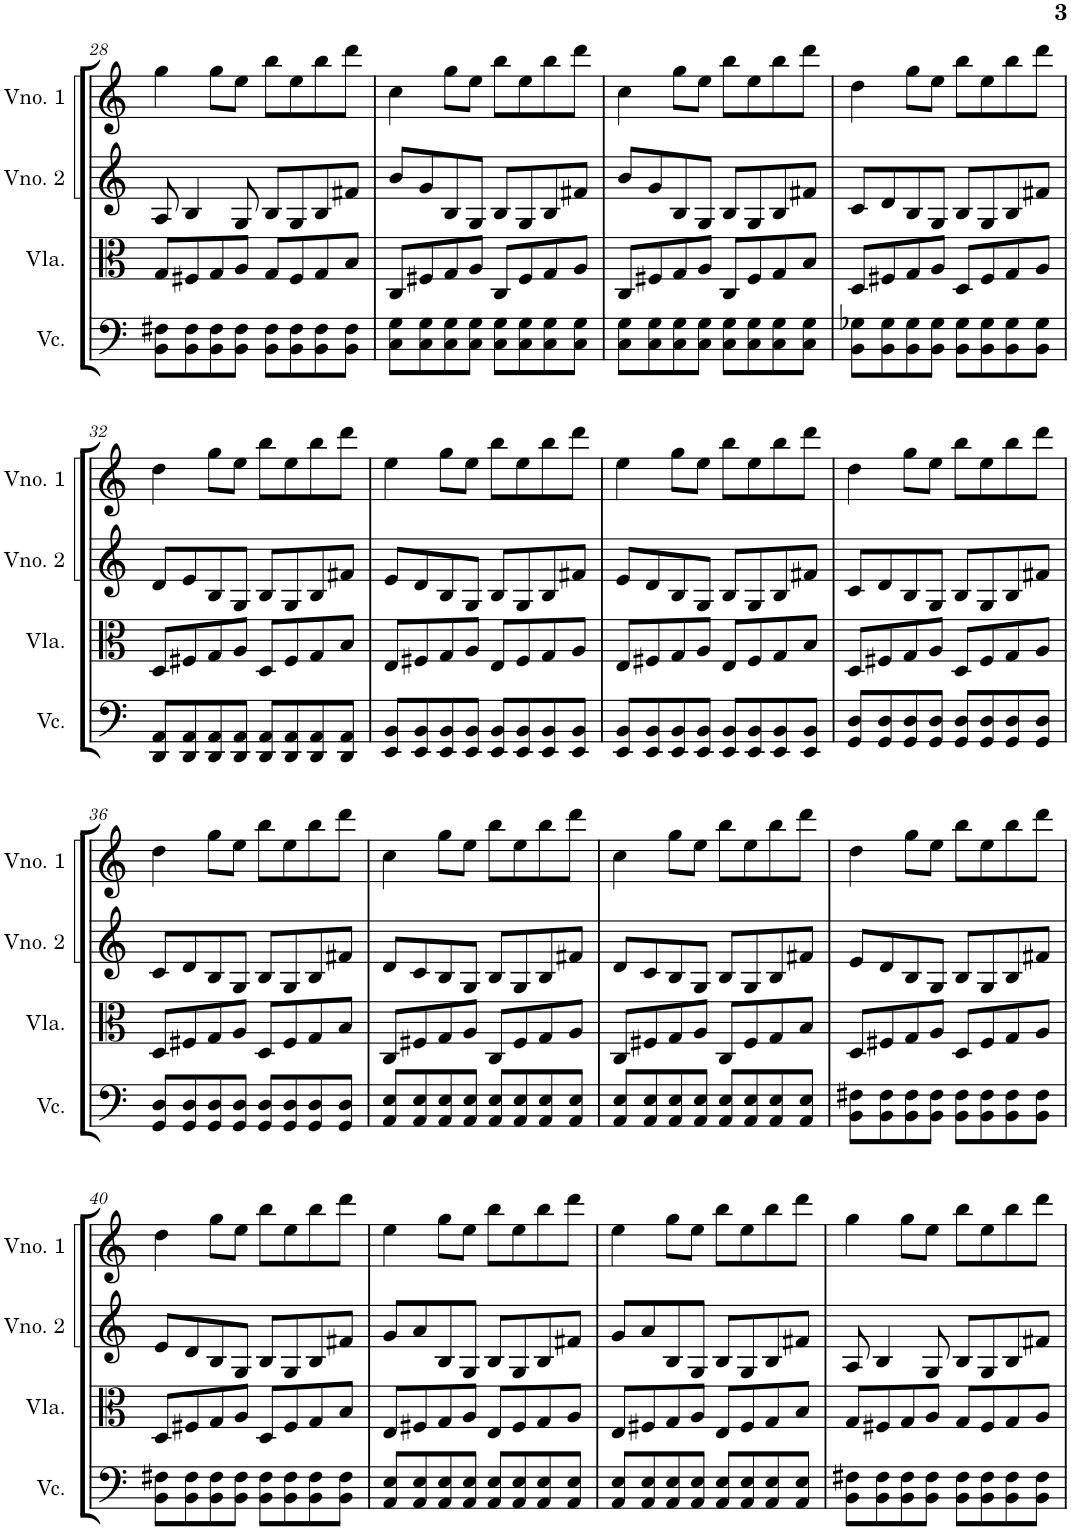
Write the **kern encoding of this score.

**kern	**kern	**kern	**kern
*part4	*part3	*part2	*part1
*staff4	*staff3	*staff2	*staff1
*I"Violoncelo	*I"Viola	*I"Violino 2	*I"Violino 1
*I'Vc.	*I'Vla.	*I'Vno. 2	*I'Vno. 1
!!LO:PB:g=z
*clefF4	*clefC3	*clefG2	*clefG2
*k[]	*k[]	*k[]	*k[]
*M4/4	*M4/4	*M4/4	*M4/4
=28	=28	=28	=28
8BB\ 8F#X\L	8G/L	8A/	4gg\
8BB\ 8F#\	8F#X/	4B/	.
8BB\ 8F#\	8G/	.	8gg\L
8BB\ 8F#\J	8A/J	8G/	8ee\J
8BB\ 8F#\L	8G/L	8B/L	8bb\L
8BB\ 8F#\	8F#/	8G/	8ee\
8BB\ 8F#\	8G/	8B/	8bb\
8BB\ 8F#\J	8B/J	8f#X/J	8ddd\J
=29	=29	=29	=29
8C\ 8G\L	8C/L	8b/L	4cc\
8C\ 8G\	8F#X/	8g/	.
8C\ 8G\	8G/	8B/	8gg\L
8C\ 8G\J	8A/J	8G/J	8ee\J
8C\ 8G\L	8C/L	8B/L	8bb\L
8C\ 8G\	8F#/	8G/	8ee\
8C\ 8G\	8G/	8B/	8bb\
8C\ 8G\J	8A/J	8f#X/J	8ddd\J
=30	=30	=30	=30
8C\ 8G\L	8C/L	8b/L	4cc\
8C\ 8G\	8F#X/	8g/	.
8C\ 8G\	8G/	8B/	8gg\L
8C\ 8G\J	8A/J	8G/J	8ee\J
8C\ 8G\L	8C/L	8B/L	8bb\L
8C\ 8G\	8F#/	8G/	8ee\
8C\ 8G\	8G/	8B/	8bb\
8C\ 8G\J	8B/J	8f#X/J	8ddd\J
=31	=31	=31	=31
8BB\ 8G-X\L	8D/L	8c/L	4dd\
8BB\ 8G-\	8F#X/	8d/	.
8BB\ 8G-\	8G/	8B/	8gg\L
8BB\ 8G-\J	8A/J	8G/J	8ee\J
8BB\ 8G-\L	8D/L	8B/L	8bb\L
8BB\ 8G-\	8F#/	8G/	8ee\
8BB\ 8G-\	8G/	8B/	8bb\
8BB\ 8G-\J	8A/J	8f#X/J	8ddd\J
!!LO:LB:g=z
=32	=32	=32	=32
8DD/ 8AA/L	8D/L	8d/L	4dd\
8DD/ 8AA/	8F#X/	8e/	.
8DD/ 8AA/	8G/	8B/	8gg\L
8DD/ 8AA/J	8A/J	8G/J	8ee\J
8DD/ 8AA/L	8D/L	8B/L	8bb\L
8DD/ 8AA/	8F#/	8G/	8ee\
8DD/ 8AA/	8G/	8B/	8bb\
8DD/ 8AA/J	8B/J	8f#X/J	8ddd\J
=33	=33	=33	=33
8EE/ 8BB/L	8E/L	8e/L	4ee\
8EE/ 8BB/	8F#X/	8d/	.
8EE/ 8BB/	8G/	8B/	8gg\L
8EE/ 8BB/J	8A/J	8G/J	8ee\J
8EE/ 8BB/L	8E/L	8B/L	8bb\L
8EE/ 8BB/	8F#/	8G/	8ee\
8EE/ 8BB/	8G/	8B/	8bb\
8EE/ 8BB/J	8A/J	8f#X/J	8ddd\J
=34	=34	=34	=34
8EE/ 8BB/L	8E/L	8e/L	4ee\
8EE/ 8BB/	8F#X/	8d/	.
8EE/ 8BB/	8G/	8B/	8gg\L
8EE/ 8BB/J	8A/J	8G/J	8ee\J
8EE/ 8BB/L	8E/L	8B/L	8bb\L
8EE/ 8BB/	8F#/	8G/	8ee\
8EE/ 8BB/	8G/	8B/	8bb\
8EE/ 8BB/J	8B/J	8f#X/J	8ddd\J
=35	=35	=35	=35
8GG/ 8D/L	8D/L	8c/L	4dd\
8GG/ 8D/	8F#X/	8d/	.
8GG/ 8D/	8G/	8B/	8gg\L
8GG/ 8D/J	8A/J	8G/J	8ee\J
8GG/ 8D/L	8D/L	8B/L	8bb\L
8GG/ 8D/	8F#/	8G/	8ee\
8GG/ 8D/	8G/	8B/	8bb\
8GG/ 8D/J	8A/J	8f#X/J	8ddd\J
!!LO:LB:g=z
=36	=36	=36	=36
8GG/ 8D/L	8D/L	8c/L	4dd\
8GG/ 8D/	8F#X/	8d/	.
8GG/ 8D/	8G/	8B/	8gg\L
8GG/ 8D/J	8A/J	8G/J	8ee\J
8GG/ 8D/L	8D/L	8B/L	8bb\L
8GG/ 8D/	8F#/	8G/	8ee\
8GG/ 8D/	8G/	8B/	8bb\
8GG/ 8D/J	8B/J	8f#X/J	8ddd\J
=37	=37	=37	=37
8AA/ 8E/L	8C/L	8d/L	4cc\
8AA/ 8E/	8F#X/	8c/	.
8AA/ 8E/	8G/	8B/	8gg\L
8AA/ 8E/J	8A/J	8G/J	8ee\J
8AA/ 8E/L	8C/L	8B/L	8bb\L
8AA/ 8E/	8F#/	8G/	8ee\
8AA/ 8E/	8G/	8B/	8bb\
8AA/ 8E/J	8A/J	8f#X/J	8ddd\J
=38	=38	=38	=38
8AA/ 8E/L	8C/L	8d/L	4cc\
8AA/ 8E/	8F#X/	8c/	.
8AA/ 8E/	8G/	8B/	8gg\L
8AA/ 8E/J	8A/J	8G/J	8ee\J
8AA/ 8E/L	8C/L	8B/L	8bb\L
8AA/ 8E/	8F#/	8G/	8ee\
8AA/ 8E/	8G/	8B/	8bb\
8AA/ 8E/J	8B/J	8f#X/J	8ddd\J
=39	=39	=39	=39
8BB\ 8F#X\L	8D/L	8e/L	4dd\
8BB\ 8F#\	8F#X/	8d/	.
8BB\ 8F#\	8G/	8B/	8gg\L
8BB\ 8F#\J	8A/J	8G/J	8ee\J
8BB\ 8F#\L	8D/L	8B/L	8bb\L
8BB\ 8F#\	8F#/	8G/	8ee\
8BB\ 8F#\	8G/	8B/	8bb\
8BB\ 8F#\J	8A/J	8f#X/J	8ddd\J
!!LO:LB:g=z
=40	=40	=40	=40
8BB\ 8F#X\L	8D/L	8e/L	4dd\
8BB\ 8F#\	8F#X/	8d/	.
8BB\ 8F#\	8G/	8B/	8gg\L
8BB\ 8F#\J	8A/J	8G/J	8ee\J
8BB\ 8F#\L	8D/L	8B/L	8bb\L
8BB\ 8F#\	8F#/	8G/	8ee\
8BB\ 8F#\	8G/	8B/	8bb\
8BB\ 8F#\J	8B/J	8f#X/J	8ddd\J
=41	=41	=41	=41
8AA/ 8E/L	8E/L	8g/L	4ee\
8AA/ 8E/	8F#X/	8a/	.
8AA/ 8E/	8G/	8B/	8gg\L
8AA/ 8E/J	8A/J	8G/J	8ee\J
8AA/ 8E/L	8E/L	8B/L	8bb\L
8AA/ 8E/	8F#/	8G/	8ee\
8AA/ 8E/	8G/	8B/	8bb\
8AA/ 8E/J	8A/J	8f#X/J	8ddd\J
=42	=42	=42	=42
8AA/ 8E/L	8E/L	8g/L	4ee\
8AA/ 8E/	8F#X/	8a/	.
8AA/ 8E/	8G/	8B/	8gg\L
8AA/ 8E/J	8A/J	8G/J	8ee\J
8AA/ 8E/L	8E/L	8B/L	8bb\L
8AA/ 8E/	8F#/	8G/	8ee\
8AA/ 8E/	8G/	8B/	8bb\
8AA/ 8E/J	8B/J	8f#X/J	8ddd\J
=43	=43	=43	=43
8BB\ 8F#X\L	8G/L	8A/	4gg\
8BB\ 8F#\	8F#X/	4B/	.
8BB\ 8F#\	8G/	.	8gg\L
8BB\ 8F#\J	8A/J	8G/	8ee\J
8BB\ 8F#\L	8G/L	8B/L	8bb\L
8BB\ 8F#\	8F#/	8G/	8ee\
8BB\ 8F#\	8G/	8B/	8bb\
8BB\ 8F#\J	8A/J	8f#X/J	8ddd\J
=	=	=	=
*-	*-	*-	*-
